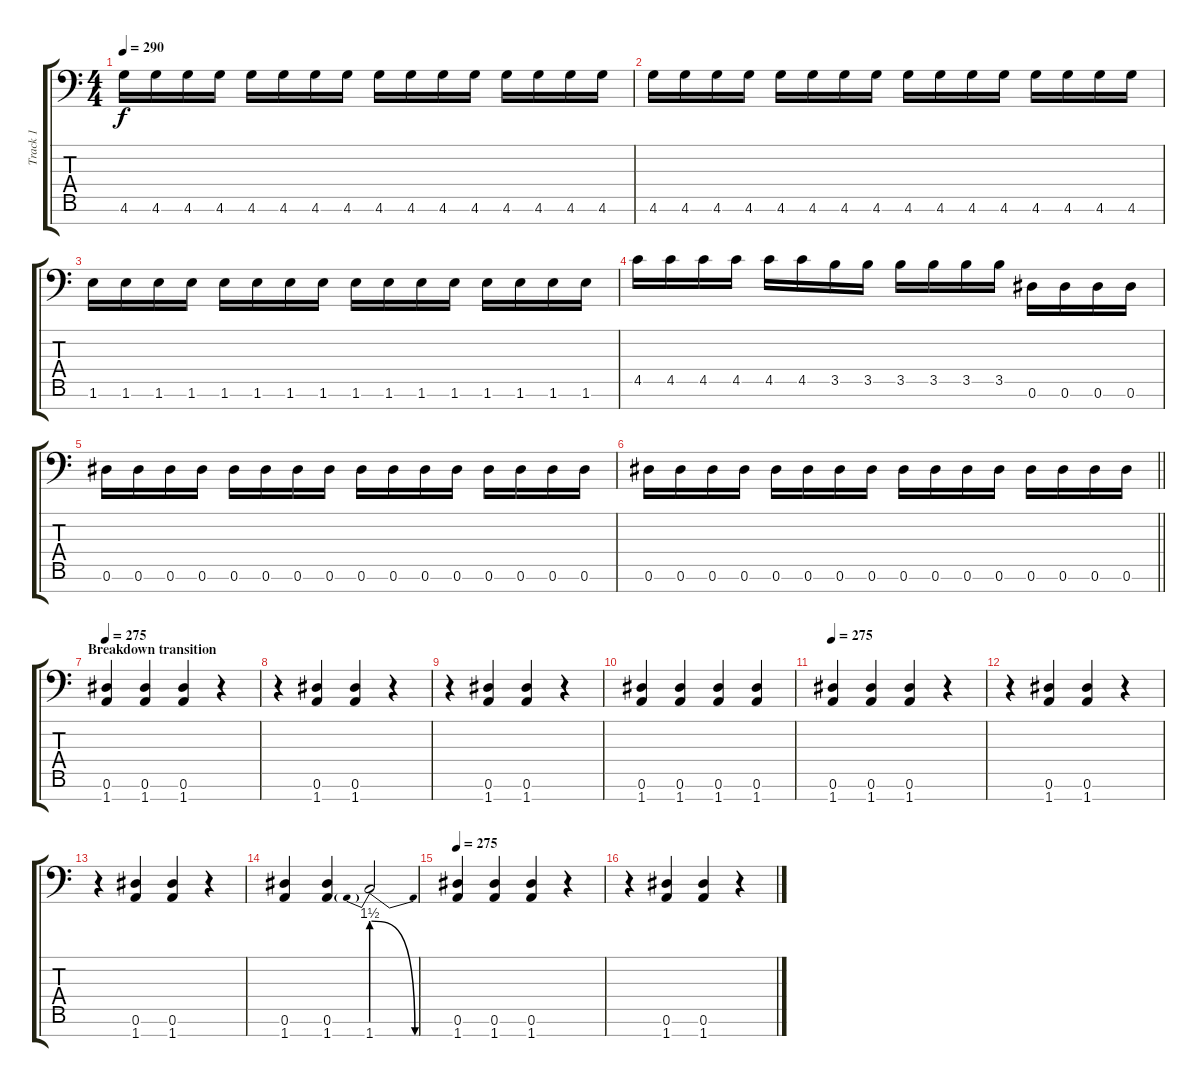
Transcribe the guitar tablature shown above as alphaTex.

\track ("Track 1" "Track 1") {instrument distortionguitar}
\staff {score tabs}
\tuning (Eb4 Bb3 Gb3 Db3 Ab2 Eb2 Ab1) {hide}
\ts (4 4)
\tempo 290
\clef f4
\ks c
4.6.16{dy f} 4.6.16 4.6.16 4.6.16 4.6.16 4.6.16 4.6.16 4.6.16 4.6.16 4.6.16 4.6.16 4.6.16 4.6.16 4.6.16 4.6.16 4.6.16 |
4.6.16 4.6.16 4.6.16 4.6.16 4.6.16 4.6.16 4.6.16 4.6.16 4.6.16 4.6.16 4.6.16 4.6.16 4.6.16 4.6.16 4.6.16 4.6.16 |
1.6.16 1.6.16 1.6.16 1.6.16 1.6.16 1.6.16 1.6.16 1.6.16 1.6.16 1.6.16 1.6.16 1.6.16 1.6.16 1.6.16 1.6.16 1.6.16 |
4.5.16 4.5.16 4.5.16 4.5.16 4.5.16 4.5.16 3.5.16 3.5.16 3.5.16 3.5.16 3.5.16 3.5.16 0.6.16 0.6.16 0.6.16 0.6.16 |
0.6.16 0.6.16 0.6.16 0.6.16 0.6.16 0.6.16 0.6.16 0.6.16 0.6.16 0.6.16 0.6.16 0.6.16 0.6.16 0.6.16 0.6.16 0.6.16 |
\barLineRight lightlight
0.6.16 0.6.16 0.6.16 0.6.16 0.6.16 0.6.16 0.6.16 0.6.16 0.6.16 0.6.16 0.6.16 0.6.16 0.6.16 0.6.16 0.6.16 0.6.16 |
\section ("" "Breakdown transition")
\tempo 275
(0.6 1.7).4 (0.6 1.7).4 (0.6 1.7).4 r.4 |
r.4 (0.6 1.7).4 (0.6 1.7).4 r.4 |
r.4 (0.6 1.7).4 (0.6 1.7).4 r.4 |
(0.6 1.7).4 (0.6 1.7).4 (0.6 1.7).4 (0.6 1.7).4 |
\tempo 275
(0.6 1.7).4 (0.6 1.7).4 (0.6 1.7).4 r.4 |
r.4 (0.6 1.7).4 (0.6 1.7).4 r.4 |
r.4 (0.6 1.7).4 (0.6 1.7).4 r.4 |
(0.6 1.7).4 (0.6 1.7).4 1.7{be (prebendrelease 0 6 60 0)}.2 |
\tempo 275
(0.6 1.7).4 (0.6 1.7).4 (0.6 1.7).4 r.4 |
r.4 (0.6 1.7).4 (0.6 1.7).4 r.4
